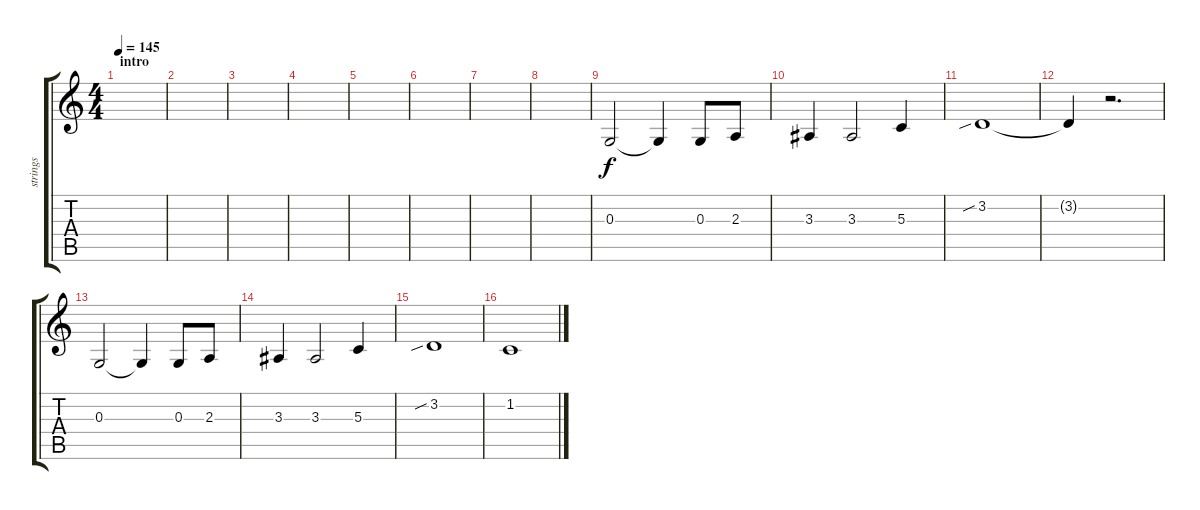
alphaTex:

\track ("strings" "strings") {instrument synthstrings2}
\staff {score tabs}
\tuning (E4 B3 G3 D3 A2 E2) {hide}
\ts (4 4)
\section ("" "intro")
\tempo 145
\clef g2
\ks c
|
|
|
|
|
|
|
|
0.3.2 0.3{t}.4 0.3.8 2.3.8 |
3.3.4 3.3.2 5.3.4 |
3.2{sib}.1 |
3.2{t}.4 r.2{d} |
0.3.2 0.3{t}.4 0.3.8 2.3.8 |
3.3.4 3.3.2 5.3.4 |
3.2{sib}.1 |
1.2.1
